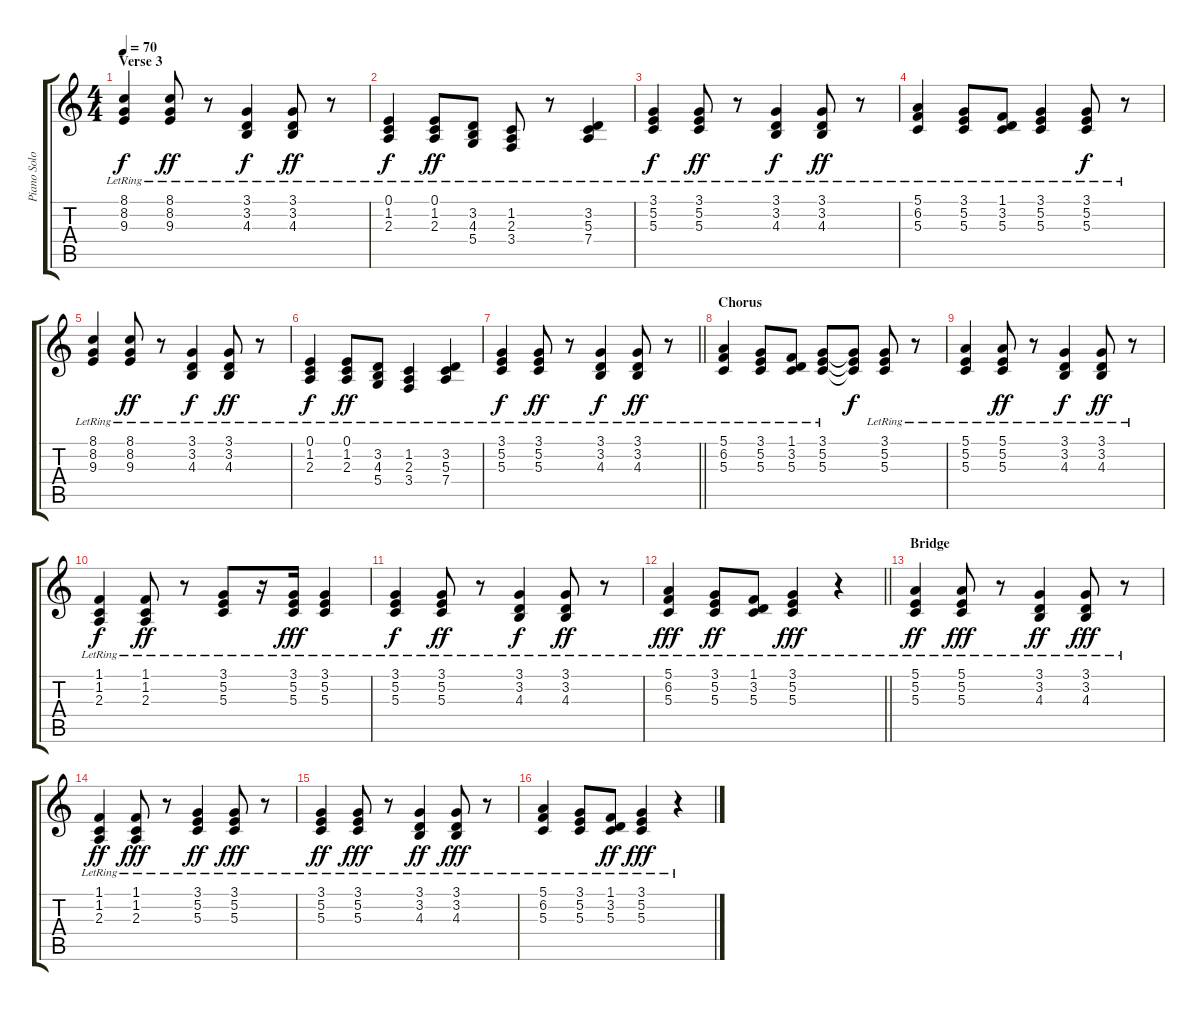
\track ("Piano Solo (Paul McCartney)" "Piano Solo") {instrument acousticgrandpiano}
\staff {score tabs}
\tuning (E4 B3 G3 D3 A2 E2) {hide}
\ts (4 4)
\section ("" "Verse 3")
\tempo 70
\clef g2
\ks c
(8.1{lr} 8.2{lr} 9.3{lr}).4{dy f} (8.1{lr} 8.2{lr} 9.3{lr}).8{dy ff} r.8 (3.1{lr} 3.2{lr} 4.3{lr}).4{dy f} (3.1{lr} 3.2{lr} 4.3{lr}).8{dy ff} r.8 |
(0.1{lr} 1.2{lr} 2.3{lr}).4{dy f} (0.1{lr} 1.2{lr} 2.3{lr}).8{dy ff} (3.2{lr} 4.3{lr} 5.4{lr}).8 (1.2{lr} 2.3{lr} 3.4{lr}).8 r.8 (3.2{lr} 5.3{lr} 7.4{lr}).4 |
(3.1{lr} 5.2{lr} 5.3{lr}).4{dy f} (3.1{lr} 5.2{lr} 5.3{lr}).8{dy ff} r.8 (3.1{lr} 3.2{lr} 4.3{lr}).4{dy f} (3.1{lr} 3.2{lr} 4.3{lr}).8{dy ff} r.8 |
(5.1{lr} 6.2{lr} 5.3{lr}).4 (3.1{lr} 5.2{lr} 5.3{lr}).8 (1.1{lr} 3.2{lr} 5.3{lr}).8 (3.1{lr} 5.2{lr} 5.3{lr}).4 (3.1{lr} 5.2{lr} 5.3{lr}).8{dy f} r.8 |
(8.1{lr} 8.2{lr} 9.3{lr}).4 (8.1{lr} 8.2{lr} 9.3{lr}).8{dy ff} r.8 (3.1{lr} 3.2{lr} 4.3{lr}).4{dy f} (3.1{lr} 3.2{lr} 4.3{lr}).8{dy ff} r.8 |
(0.1{lr} 1.2{lr} 2.3{lr}).4{dy f} (0.1{lr} 1.2{lr} 2.3{lr}).8{dy ff} (3.2{lr} 4.3{lr} 5.4{lr}).8 (1.2{lr} 2.3{lr} 3.4{lr}).4 (3.2{lr} 5.3{lr} 7.4{lr}).4 |
\barLineRight lightlight
(3.1{lr} 5.2{lr} 5.3{lr}).4{dy f} (3.1{lr} 5.2{lr} 5.3{lr}).8{dy ff} r.8 (3.1{lr} 3.2{lr} 4.3{lr}).4{dy f} (3.1{lr} 3.2{lr} 4.3{lr}).8{dy ff} r.8 |
\section ("" "Chorus")
(5.1{lr} 6.2{lr} 5.3{lr}).4 (3.1{lr} 5.2{lr} 5.3{lr}).8 (1.1{lr} 3.2{lr} 5.3{lr}).8 (3.1{lr} 5.2{lr} 5.3{lr}).8 (3.1{t} 5.2{t} 5.3{t}).8{dy f} (3.1{lr} 5.2{lr} 5.3{lr}).8 r.8 |
(5.1{lr} 5.2{lr} 5.3{lr}).4 (5.1{lr} 5.2{lr} 5.3{lr}).8{dy ff} r.8 (3.1{lr} 3.2{lr} 4.3{lr}).4{dy f} (3.1{lr} 3.2{lr} 4.3{lr}).8{dy ff} r.8 |
(1.1{lr} 1.2{lr} 2.3{lr}).4{dy f} (1.1{lr} 1.2{lr} 2.3{lr}).8{dy ff} r.8 (3.1{lr} 5.2{lr} 5.3{lr}).8 r.16 (3.1{lr} 5.2{lr} 5.3{lr}).16{dy fff} (3.1{lr} 5.2{lr} 5.3{lr}).4 |
(3.1{lr} 5.2{lr} 5.3{lr}).4{dy f} (3.1{lr} 5.2{lr} 5.3{lr}).8{dy ff} r.8 (3.1{lr} 3.2{lr} 4.3{lr}).4{dy f} (3.1{lr} 3.2{lr} 4.3{lr}).8{dy ff} r.8 |
\barLineRight lightlight
(5.1{lr} 6.2{lr} 5.3{lr}).4{dy fff} (3.1{lr} 5.2{lr} 5.3{lr}).8{dy ff} (1.1{lr} 3.2{lr} 5.3{lr}).8 (3.1{lr} 5.2{lr} 5.3{lr}).4{dy fff} r.4 |
\section ("" "Bridge")
(5.1{lr} 5.2{lr} 5.3{lr}).4{dy ff} (5.1{lr} 5.2{lr} 5.3{lr}).8{dy fff} r.8 (3.1{lr} 3.2{lr} 4.3{lr}).4{dy ff} (3.1{lr} 3.2{lr} 4.3{lr}).8{dy fff} r.8 |
(1.1{lr} 1.2{lr} 2.3{lr}).4{dy ff} (1.1{lr} 1.2{lr} 2.3{lr}).8{dy fff} r.8 (3.1{lr} 5.2{lr} 5.3{lr}).4{dy ff} (3.1{lr} 5.2{lr} 5.3{lr}).8{dy fff} r.8 |
(3.1{lr} 5.2{lr} 5.3{lr}).4{dy ff} (3.1{lr} 5.2{lr} 5.3{lr}).8{dy fff} r.8 (3.1{lr} 3.2{lr} 4.3{lr}).4{dy ff} (3.1{lr} 3.2{lr} 4.3{lr}).8{dy fff} r.8 |
(5.1{lr} 6.2{lr} 5.3{lr}).4 (3.1{lr} 5.2{lr} 5.3{lr}).8 (1.1{lr} 3.2{lr} 5.3{lr}).8{dy ff} (3.1{lr} 5.2{lr} 5.3{lr}).4{dy fff} r.4
